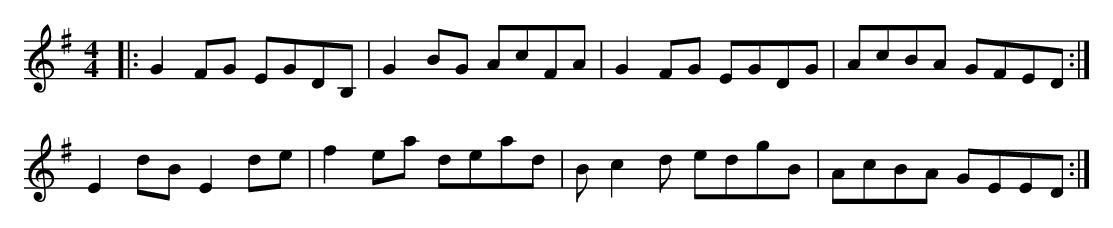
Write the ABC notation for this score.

X:1
M:4/4
K:G
|:G2FG EGDB,|G2BG AcFA|G2FG EGDG|AcBA GFED:|
E2dB E2de|f2ea dead|Bc2d edgB|AcBA GEED:|
